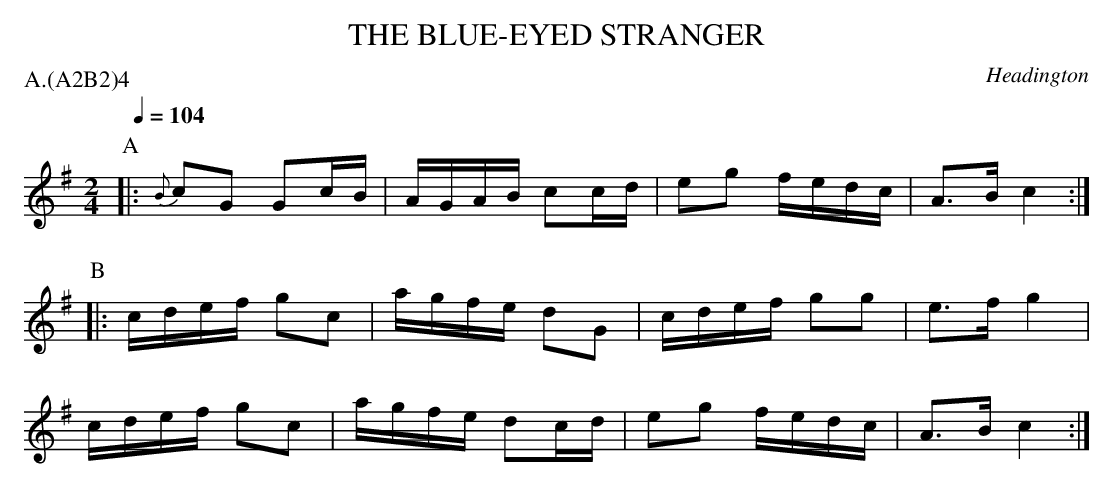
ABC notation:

X:1
T: THE BLUE-EYED STRANGER
O: Headington
P: A.(A2B2)4
Q: 1/4=104
M: 2/4
L: 1/16
K: G
P: A
|: {B}c2G2 G2cB | AGAB c2cd | e2g2 fedc | A3B c4 :|
P: B
|:    cdef g2c2 | agfe d2G2 | cdef g2g2 | e3f g4  |
      cdef g2c2 | agfe d2cd | e2g2 fedc | A3B c4 :|
